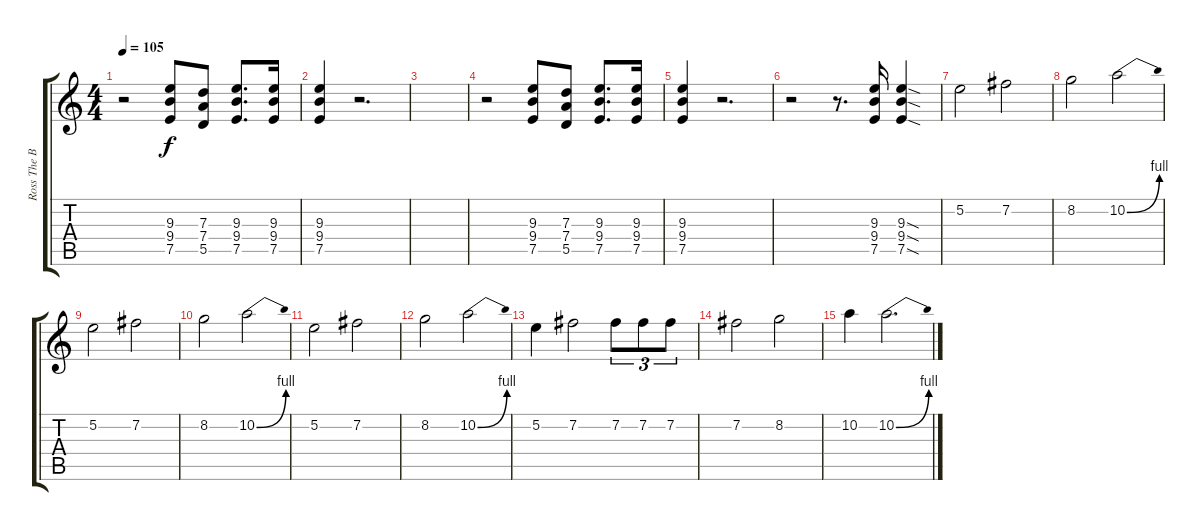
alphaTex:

\track ("Ross The Boss-Lead" "Ross The B") {instrument distortionguitar}
\staff {score tabs}
\tuning (E4 B3 G3 D3 A2 E2) {hide}
\ts (4 4)
\tempo 105
\clef g2
\ks c
r.2{dy f} (9.3 9.4 7.5).8 (7.3 7.4 5.5).8 (9.3 9.4 7.5).8{d} (9.3 9.4 7.5).16 |
(9.3 9.4 7.5).4 r.2{d} |
|
r.2 (9.3 9.4 7.5).8 (7.3 7.4 5.5).8 (9.3 9.4 7.5).8{d} (9.3 9.4 7.5).16 |
(9.3 9.4 7.5).4 r.2{d} |
r.2 r.8{d} (9.3 9.4 7.5).16 (9.3{sod} 9.4{sod} 7.5{sod}).4 |
5.2.2 7.2.2 |
8.2.2 10.2{be (bend 0 0 60 4)}.2 |
5.2.2 7.2.2 |
8.2.2 10.2{be (bend 0 0 60 4)}.2 |
5.2.2 7.2.2 |
8.2.2 10.2{be (bend 0 0 60 4)}.2 |
5.2.4 7.2.2 7.2.8{tu (3 2)} 7.2.8{tu (3 2)} 7.2.8{tu (3 2)} |
7.2.2 8.2.2 |
10.2.4 10.2{be (bend 0 0 60 4)}.2{d}
